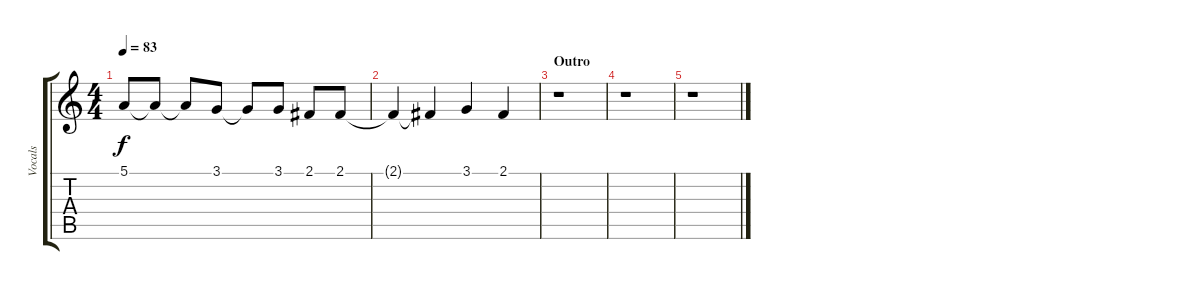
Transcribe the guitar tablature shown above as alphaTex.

\track ("Vocals" "Vocals") {instrument violin}
\staff {score tabs}
\tuning (E4 B3 G3 D3 A2 E2) {hide}
\ts (4 4)
\tempo 83
\clef g2
\ks c
5.1{t}.8{dy f} 5.1{t}.8 5.1{t}.8 3.1.8 3.1{t}.8 3.1.8 2.1.8 2.1.8 |
2.1{t}.4 2.1{t}.4 3.1.4 2.1.4 |
\section ("" "Outro")
r.1 |
r.1 |
r.1
